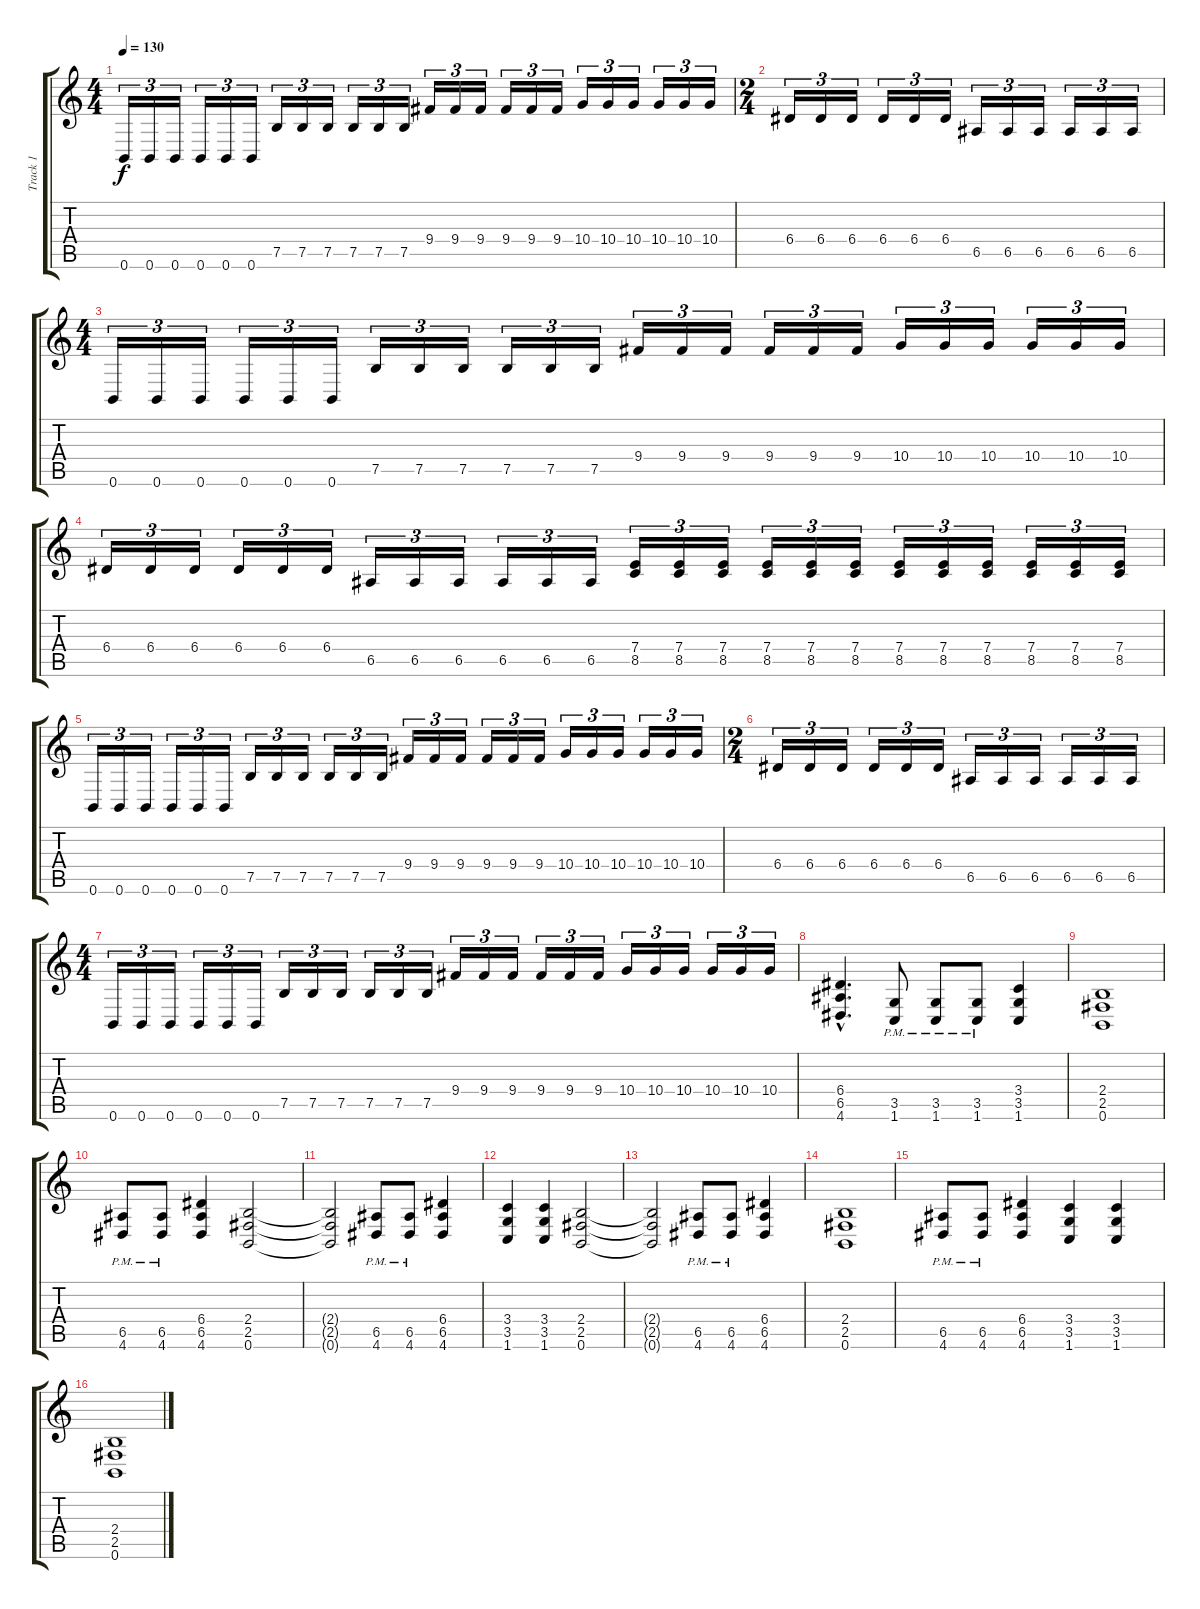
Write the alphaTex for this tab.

\track ("Track 1" "Track 1") {instrument distortionguitar}
\staff {score tabs}
\tuning (B3 Gb3 D3 A2 E2 B1) {hide}
\ts (4 4)
\tempo 130
\clef g2
\ks c
0.6.16{tu (3 2) dy f} 0.6.16{tu (3 2)} 0.6.16{tu (3 2)} 0.6.16{tu (3 2)} 0.6.16{tu (3 2)} 0.6.16{tu (3 2)} 7.5.16{tu (3 2)} 7.5.16{tu (3 2)} 7.5.16{tu (3 2)} 7.5.16{tu (3 2)} 7.5.16{tu (3 2)} 7.5.16{tu (3 2)} 9.4.16{tu (3 2)} 9.4.16{tu (3 2)} 9.4.16{tu (3 2)} 9.4.16{tu (3 2)} 9.4.16{tu (3 2)} 9.4.16{tu (3 2)} 10.4.16{tu (3 2)} 10.4.16{tu (3 2)} 10.4.16{tu (3 2)} 10.4.16{tu (3 2)} 10.4.16{tu (3 2)} 10.4.16{tu (3 2)} |
\ts (2 4)
6.4.16{tu (3 2)} 6.4.16{tu (3 2)} 6.4.16{tu (3 2)} 6.4.16{tu (3 2)} 6.4.16{tu (3 2)} 6.4.16{tu (3 2)} 6.5.16{tu (3 2)} 6.5.16{tu (3 2)} 6.5.16{tu (3 2)} 6.5.16{tu (3 2)} 6.5.16{tu (3 2)} 6.5.16{tu (3 2)} |
\ts (4 4)
0.6.16{tu (3 2)} 0.6.16{tu (3 2)} 0.6.16{tu (3 2)} 0.6.16{tu (3 2)} 0.6.16{tu (3 2)} 0.6.16{tu (3 2)} 7.5.16{tu (3 2)} 7.5.16{tu (3 2)} 7.5.16{tu (3 2)} 7.5.16{tu (3 2)} 7.5.16{tu (3 2)} 7.5.16{tu (3 2)} 9.4.16{tu (3 2)} 9.4.16{tu (3 2)} 9.4.16{tu (3 2)} 9.4.16{tu (3 2)} 9.4.16{tu (3 2)} 9.4.16{tu (3 2)} 10.4.16{tu (3 2)} 10.4.16{tu (3 2)} 10.4.16{tu (3 2)} 10.4.16{tu (3 2)} 10.4.16{tu (3 2)} 10.4.16{tu (3 2)} |
6.4.16{tu (3 2)} 6.4.16{tu (3 2)} 6.4.16{tu (3 2)} 6.4.16{tu (3 2)} 6.4.16{tu (3 2)} 6.4.16{tu (3 2)} 6.5.16{tu (3 2)} 6.5.16{tu (3 2)} 6.5.16{tu (3 2)} 6.5.16{tu (3 2)} 6.5.16{tu (3 2)} 6.5.16{tu (3 2)} (7.4 8.5).16{tu (3 2)} (7.4 8.5).16{tu (3 2)} (7.4 8.5).16{tu (3 2)} (7.4 8.5).16{tu (3 2)} (7.4 8.5).16{tu (3 2)} (7.4 8.5).16{tu (3 2)} (7.4 8.5).16{tu (3 2)} (7.4 8.5).16{tu (3 2)} (7.4 8.5).16{tu (3 2)} (7.4 8.5).16{tu (3 2)} (7.4 8.5).16{tu (3 2)} (7.4 8.5).16{tu (3 2)} |
0.6.16{tu (3 2)} 0.6.16{tu (3 2)} 0.6.16{tu (3 2)} 0.6.16{tu (3 2)} 0.6.16{tu (3 2)} 0.6.16{tu (3 2)} 7.5.16{tu (3 2)} 7.5.16{tu (3 2)} 7.5.16{tu (3 2)} 7.5.16{tu (3 2)} 7.5.16{tu (3 2)} 7.5.16{tu (3 2)} 9.4.16{tu (3 2)} 9.4.16{tu (3 2)} 9.4.16{tu (3 2)} 9.4.16{tu (3 2)} 9.4.16{tu (3 2)} 9.4.16{tu (3 2)} 10.4.16{tu (3 2)} 10.4.16{tu (3 2)} 10.4.16{tu (3 2)} 10.4.16{tu (3 2)} 10.4.16{tu (3 2)} 10.4.16{tu (3 2)} |
\ts (2 4)
6.4.16{tu (3 2)} 6.4.16{tu (3 2)} 6.4.16{tu (3 2)} 6.4.16{tu (3 2)} 6.4.16{tu (3 2)} 6.4.16{tu (3 2)} 6.5.16{tu (3 2)} 6.5.16{tu (3 2)} 6.5.16{tu (3 2)} 6.5.16{tu (3 2)} 6.5.16{tu (3 2)} 6.5.16{tu (3 2)} |
\ts (4 4)
0.6.16{tu (3 2)} 0.6.16{tu (3 2)} 0.6.16{tu (3 2)} 0.6.16{tu (3 2)} 0.6.16{tu (3 2)} 0.6.16{tu (3 2)} 7.5.16{tu (3 2)} 7.5.16{tu (3 2)} 7.5.16{tu (3 2)} 7.5.16{tu (3 2)} 7.5.16{tu (3 2)} 7.5.16{tu (3 2)} 9.4.16{tu (3 2)} 9.4.16{tu (3 2)} 9.4.16{tu (3 2)} 9.4.16{tu (3 2)} 9.4.16{tu (3 2)} 9.4.16{tu (3 2)} 10.4.16{tu (3 2)} 10.4.16{tu (3 2)} 10.4.16{tu (3 2)} 10.4.16{tu (3 2)} 10.4.16{tu (3 2)} 10.4.16{tu (3 2)} |
(6.4{hac} 6.5{hac} 4.6{hac}).4{d} (3.5{pm} 1.6{pm}).8 (3.5{pm} 1.6{pm}).8 (3.5{pm} 1.6{pm}).8 (3.4 3.5 1.6).4 |
(2.4 2.5 0.6).1 |
(6.5{pm} 4.6{pm}).8 (6.5{pm} 4.6{pm}).8 (6.4 6.5 4.6).4 (2.4 2.5 0.6).2 |
(2.4{t} 2.5{t} 0.6{t}).2 (6.5{pm} 4.6{pm}).8 (6.5{pm} 4.6{pm}).8 (6.4 6.5 4.6).4 |
(3.4 3.5 1.6).4 (3.4 3.5 1.6).4 (2.4 2.5 0.6).2 |
(2.4{t} 2.5{t} 0.6{t}).2 (6.5{pm} 4.6{pm}).8 (6.5{pm} 4.6{pm}).8 (6.4 6.5 4.6).4 |
(2.4 2.5 0.6).1 |
(6.5{pm} 4.6{pm}).8 (6.5{pm} 4.6{pm}).8 (6.4 6.5 4.6).4 (3.4 3.5 1.6).4 (3.4 3.5 1.6).4 |
(2.4 2.5 0.6).1
